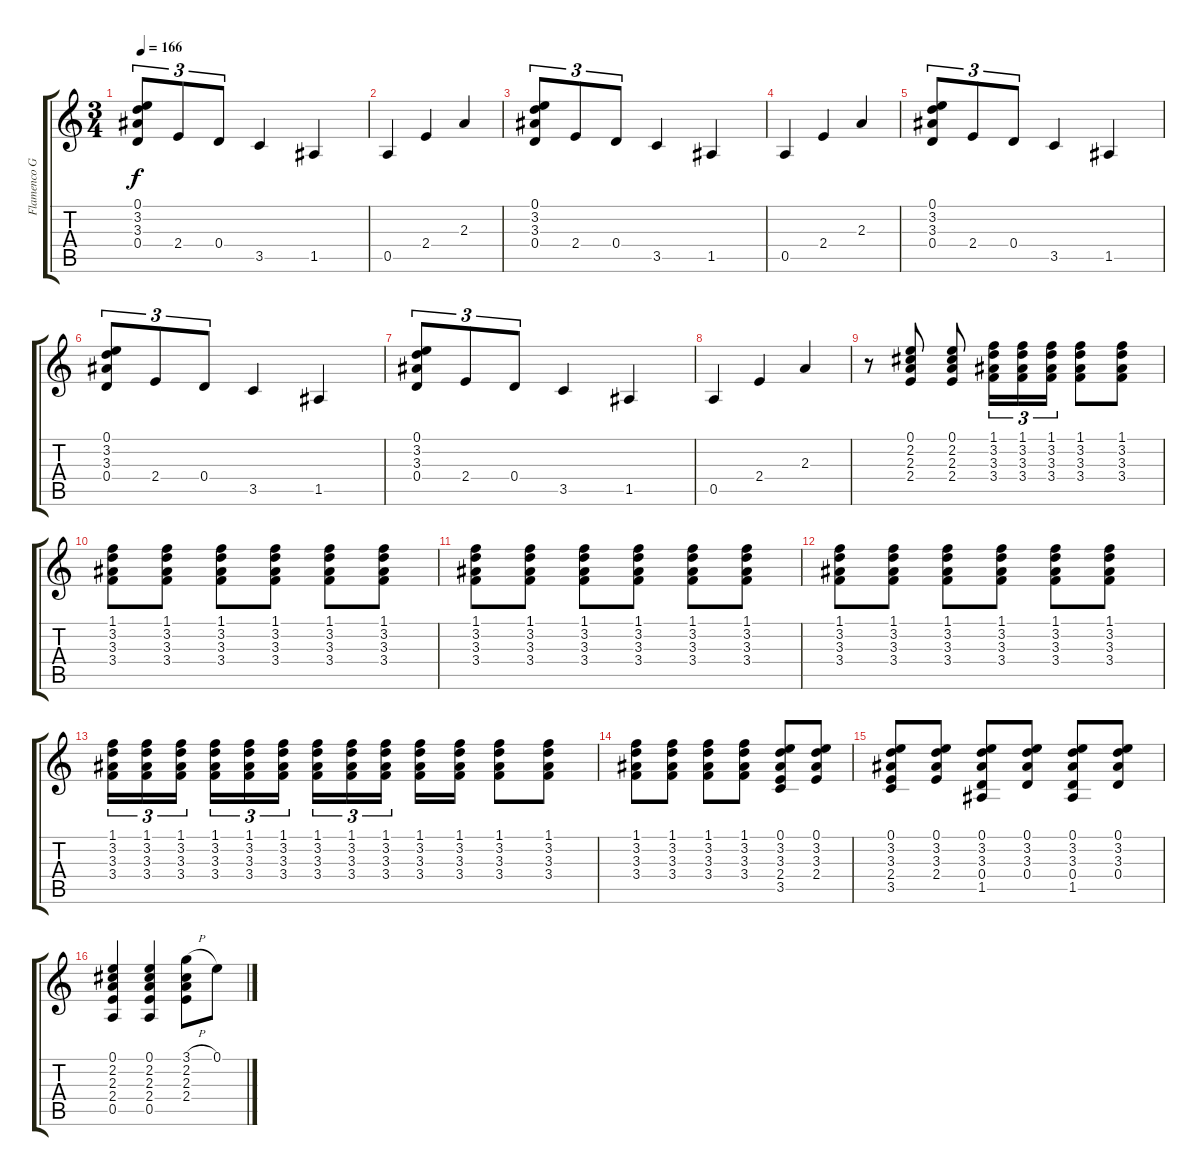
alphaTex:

\track ("Flamenco Guitar" "Flamenco G") {instrument acousticguitarnylon}
\staff {score tabs}
\tuning (E4 B3 G3 D3 A2 E2) {hide}
\ts (3 4)
\tempo 166
\clef g2
\ks c
(0.1 3.2 3.3 0.4).8{tu (3 2) dy f instrument acousticguitarnylon} 2.4.8{tu (3 2)} 0.4.8{tu (3 2)} 3.5.4 1.5.4 |
0.5.4 2.4.4 2.3.4 |
(0.1 3.2 3.3 0.4).8{tu (3 2)} 2.4.8{tu (3 2)} 0.4.8{tu (3 2)} 3.5.4 1.5.4 |
0.5.4 2.4.4 2.3.4 |
(0.1 3.2 3.3 0.4).8{tu (3 2)} 2.4.8{tu (3 2)} 0.4.8{tu (3 2)} 3.5.4 1.5.4 |
(0.1 3.2 3.3 0.4).8{tu (3 2)} 2.4.8{tu (3 2)} 0.4.8{tu (3 2)} 3.5.4 1.5.4 |
(0.1 3.2 3.3 0.4).8{tu (3 2)} 2.4.8{tu (3 2)} 0.4.8{tu (3 2)} 3.5.4 1.5.4 |
0.5.4 2.4.4 2.3.4 |
r.8 (0.1 2.2 2.3 2.4).8 (0.1 2.2 2.3 2.4).8 (1.1 3.2 3.3 3.4).16{tu (3 2)} (1.1 3.2 3.3 3.4).16{tu (3 2)} (1.1 3.2 3.3 3.4).16{tu (3 2)} (1.1 3.2 3.3 3.4).8 (1.1 3.2 3.3 3.4).8 |
(1.1 3.2 3.3 3.4).8 (1.1 3.2 3.3 3.4).8 (1.1 3.2 3.3 3.4).8 (1.1 3.2 3.3 3.4).8 (1.1 3.2 3.3 3.4).8 (1.1 3.2 3.3 3.4).8 |
(1.1 3.2 3.3 3.4).8 (1.1 3.2 3.3 3.4).8 (1.1 3.2 3.3 3.4).8 (1.1 3.2 3.3 3.4).8 (1.1 3.2 3.3 3.4).8 (1.1 3.2 3.3 3.4).8 |
(1.1 3.2 3.3 3.4).8 (1.1 3.2 3.3 3.4).8 (1.1 3.2 3.3 3.4).8 (1.1 3.2 3.3 3.4).8 (1.1 3.2 3.3 3.4).8 (1.1 3.2 3.3 3.4).8 |
(1.1 3.2 3.3 3.4).16{tu (3 2)} (1.1 3.2 3.3 3.4).16{tu (3 2)} (1.1 3.2 3.3 3.4).16{tu (3 2)} (1.1 3.2 3.3 3.4).16{tu (3 2)} (1.1 3.2 3.3 3.4).16{tu (3 2)} (1.1 3.2 3.3 3.4).16{tu (3 2)} (1.1 3.2 3.3 3.4).16{tu (3 2)} (1.1 3.2 3.3 3.4).16{tu (3 2)} (1.1 3.2 3.3 3.4).16{tu (3 2)} (1.1 3.2 3.3 3.4).16 (1.1 3.2 3.3 3.4).16 (1.1 3.2 3.3 3.4).8 (1.1 3.2 3.3 3.4).8 |
(1.1 3.2 3.3 3.4).8 (1.1 3.2 3.3 3.4).8 (1.1 3.2 3.3 3.4).8 (1.1 3.2 3.3 3.4).8 (0.1 3.2 3.3 2.4 3.5).8 (0.1 3.2 3.3 2.4).8 |
(0.1 3.2 3.3 2.4 3.5).8 (0.1 3.2 3.3 2.4).8 (0.1 3.2 3.3 0.4 1.5).8 (0.1 3.2 3.3 0.4).8 (0.1 3.2 3.3 0.4 1.5).8 (0.1 3.2 3.3 0.4).8 |
(0.1 2.2 2.3 2.4 0.5).4 (0.1 2.2 2.3 2.4 0.5).4 (3.1{h} 2.2 2.3 2.4).8 0.1.8
